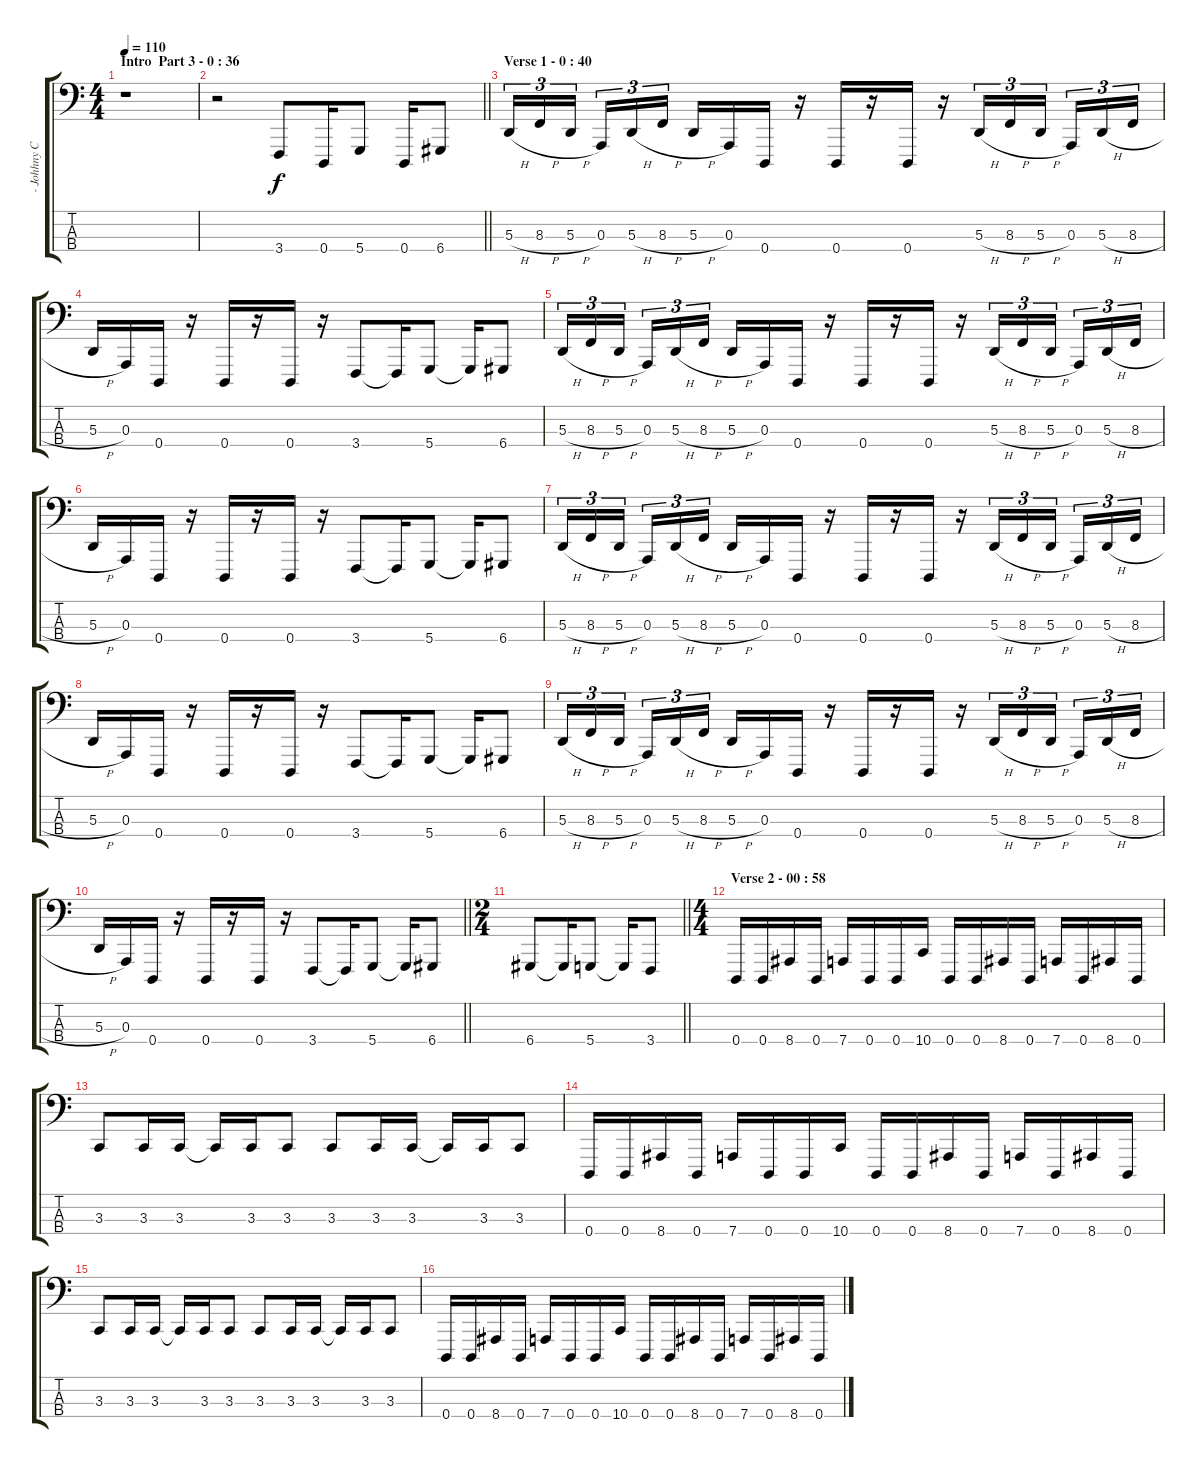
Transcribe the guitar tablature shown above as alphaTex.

\track ("- Johhny Christ - Bass" "- Johhny C") {instrument lead1square}
\staff {score tabs}
\tuning (G2 D2 A1 D1) {hide}
\ts (4 4)
\section ("" "Intro  Part 3 - 0 : 36")
\tempo 110
\clef f4
\ks c
r.1{dy f} |
\barLineRight lightlight
r.2 3.4.8 0.4.16 5.4.8 0.4.16 6.4.8 |
\section ("" "Verse 1 - 0 : 40")
5.3{h}.16{tu (3 2)} 8.3{h}.16{tu (3 2)} 5.3{h}.16{tu (3 2) beam splitsecondary} 0.3.16{tu (3 2)} 5.3{h}.16{tu (3 2)} 8.3{h}.16{tu (3 2)} 5.3{h}.16 0.3.16 0.4.16 r.16 0.4.16 r.16 0.4.16 r.16 5.3{h}.16{tu (3 2)} 8.3{h}.16{tu (3 2)} 5.3{h}.16{tu (3 2) beam splitsecondary} 0.3.16{tu (3 2)} 5.3{h}.16{tu (3 2)} 8.3{h}.16{tu (3 2)} |
5.3{h}.16 0.3.16 0.4.16 r.16 0.4.16 r.16 0.4.16 r.16 3.4.8 3.4{t}.16 5.4.8 5.4{t}.16 6.4.8 |
5.3{h}.16{tu (3 2)} 8.3{h}.16{tu (3 2)} 5.3{h}.16{tu (3 2) beam splitsecondary} 0.3.16{tu (3 2)} 5.3{h}.16{tu (3 2)} 8.3{h}.16{tu (3 2)} 5.3{h}.16 0.3.16 0.4.16 r.16 0.4.16 r.16 0.4.16 r.16 5.3{h}.16{tu (3 2)} 8.3{h}.16{tu (3 2)} 5.3{h}.16{tu (3 2) beam splitsecondary} 0.3.16{tu (3 2)} 5.3{h}.16{tu (3 2)} 8.3{h}.16{tu (3 2)} |
5.3{h}.16 0.3.16 0.4.16 r.16 0.4.16 r.16 0.4.16 r.16 3.4.8 3.4{t}.16 5.4.8 5.4{t}.16 6.4.8 |
5.3{h}.16{tu (3 2)} 8.3{h}.16{tu (3 2)} 5.3{h}.16{tu (3 2) beam splitsecondary} 0.3.16{tu (3 2)} 5.3{h}.16{tu (3 2)} 8.3{h}.16{tu (3 2)} 5.3{h}.16 0.3.16 0.4.16 r.16 0.4.16 r.16 0.4.16 r.16 5.3{h}.16{tu (3 2)} 8.3{h}.16{tu (3 2)} 5.3{h}.16{tu (3 2) beam splitsecondary} 0.3.16{tu (3 2)} 5.3{h}.16{tu (3 2)} 8.3{h}.16{tu (3 2)} |
5.3{h}.16 0.3.16 0.4.16 r.16 0.4.16 r.16 0.4.16 r.16 3.4.8 3.4{t}.16 5.4.8 5.4{t}.16 6.4.8 |
5.3{h}.16{tu (3 2)} 8.3{h}.16{tu (3 2)} 5.3{h}.16{tu (3 2) beam splitsecondary} 0.3.16{tu (3 2)} 5.3{h}.16{tu (3 2)} 8.3{h}.16{tu (3 2)} 5.3{h}.16 0.3.16 0.4.16 r.16 0.4.16 r.16 0.4.16 r.16 5.3{h}.16{tu (3 2)} 8.3{h}.16{tu (3 2)} 5.3{h}.16{tu (3 2) beam splitsecondary} 0.3.16{tu (3 2)} 5.3{h}.16{tu (3 2)} 8.3{h}.16{tu (3 2)} |
\barLineRight lightlight
5.3{h}.16 0.3.16 0.4.16 r.16 0.4.16 r.16 0.4.16 r.16 3.4.8 3.4{t}.16 5.4.8 5.4{t}.16 6.4.8 |
\ts (2 4)
\barLineRight lightlight
6.4.8 6.4{t}.16 5.4.8 5.4{t}.16 3.4.8 |
\ts (4 4)
\section ("" "Verse 2 - 00 : 58")
0.4.16 0.4.16 8.4.16 0.4.16 7.4.16 0.4.16 0.4.16 10.4.16 0.4.16 0.4.16 8.4.16 0.4.16 7.4.16 0.4.16 8.4.16 0.4.16 |
3.3.8 3.3.16 3.3.16 3.3{t}.16 3.3.16 3.3.8 3.3.8 3.3.16 3.3.16 3.3{t}.16 3.3.16 3.3.8 |
0.4.16 0.4.16 8.4.16 0.4.16 7.4.16 0.4.16 0.4.16 10.4.16 0.4.16 0.4.16 8.4.16 0.4.16 7.4.16 0.4.16 8.4.16 0.4.16 |
3.3.8 3.3.16 3.3.16 3.3{t}.16 3.3.16 3.3.8 3.3.8 3.3.16 3.3.16 3.3{t}.16 3.3.16 3.3.8 |
0.4.16 0.4.16 8.4.16 0.4.16 7.4.16 0.4.16 0.4.16 10.4.16 0.4.16 0.4.16 8.4.16 0.4.16 7.4.16 0.4.16 8.4.16 0.4.16
